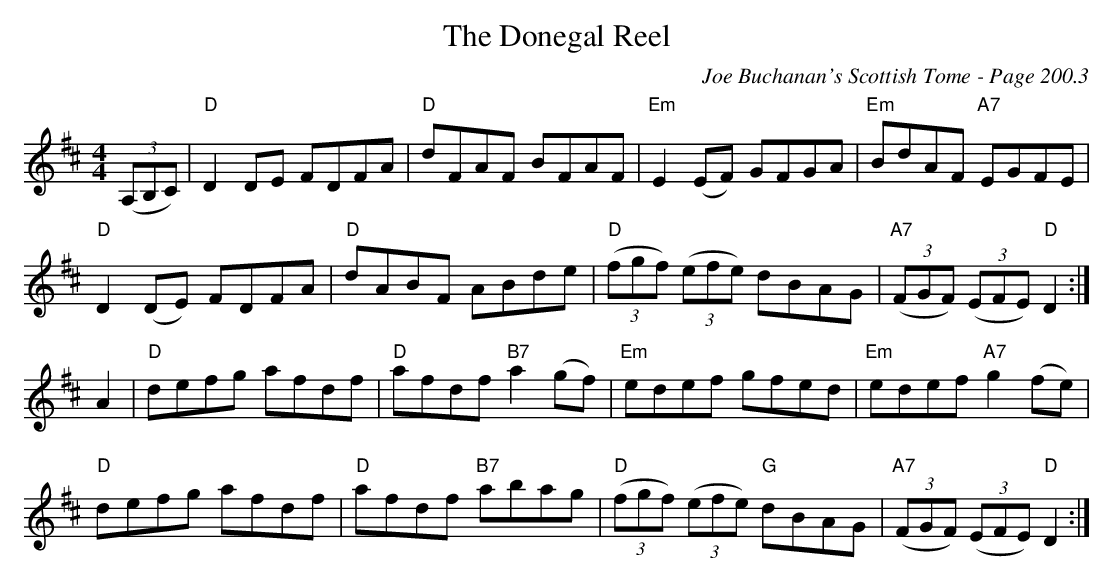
X:1
T:Donegal Reel, The
C:Joe Buchanan's Scottish Tome - Page 200.3
L:1/8
M:4/4
K:D
((3A,B,C) | "D"D2 DE FDFA | "D"dFAF BFAF | "Em"E2 (EF) GFGA | "Em"BdAF "A7"EGFE |
"D"D2 (DE) FDFA | "D"dABF ABde | "D"((3fgf) ((3efe) dBAG | ((3"A7"FGF) ((3EFE) "D"D2 :|
A2 | "D"defg afdf | "D"afdf "B7"a2 (gf) | "Em"edef gfed | "Em"edef "A7"g2 (fe) |
"D"defg afdf | "D"afdf "B7"abag | "D"((3fgf) ((3efe) "G"dBAG | "A7"((3FGF) ((3EFE) "D"D2 :|
